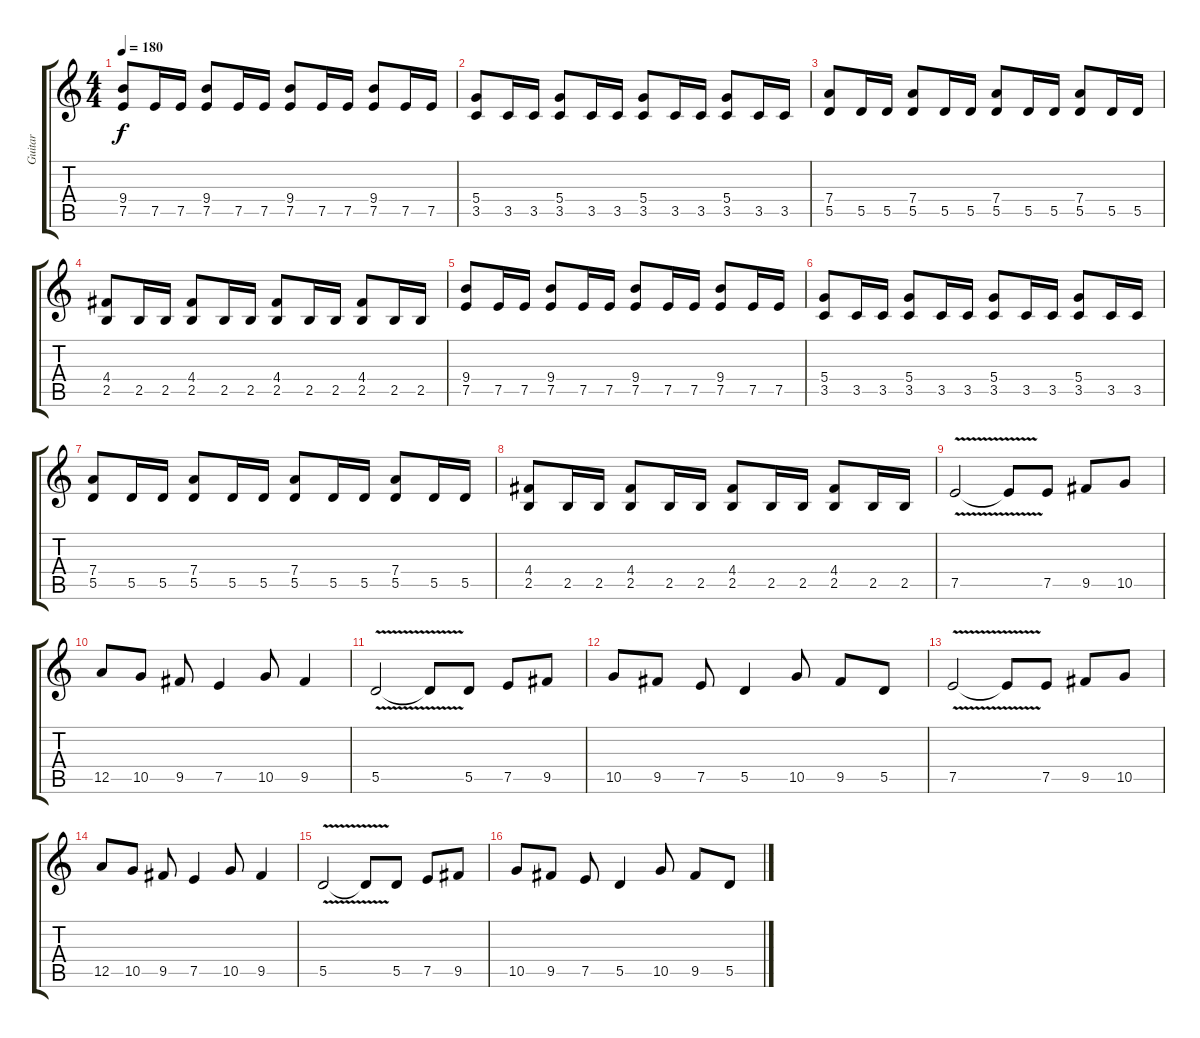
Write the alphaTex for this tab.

\track ("Guitar" "Guitar") {instrument distortionguitar}
\staff {score tabs}
\tuning (E4 B3 G3 D3 A2 E2) {hide}
\ts (4 4)
\tempo 180
\clef g2
\ks c
(9.4 7.5).8{dy f} 7.5.16 7.5.16 (9.4 7.5).8 7.5.16 7.5.16 (9.4 7.5).8 7.5.16 7.5.16 (9.4 7.5).8 7.5.16 7.5.16 |
(5.4 3.5).8 3.5.16 3.5.16 (5.4 3.5).8 3.5.16 3.5.16 (5.4 3.5).8 3.5.16 3.5.16 (5.4 3.5).8 3.5.16 3.5.16 |
(7.4 5.5).8 5.5.16 5.5.16 (7.4 5.5).8 5.5.16 5.5.16 (7.4 5.5).8 5.5.16 5.5.16 (7.4 5.5).8 5.5.16 5.5.16 |
(4.4 2.5).8 2.5.16 2.5.16 (4.4 2.5).8 2.5.16 2.5.16 (4.4 2.5).8 2.5.16 2.5.16 (4.4 2.5).8 2.5.16 2.5.16 |
(9.4 7.5).8 7.5.16 7.5.16 (9.4 7.5).8 7.5.16 7.5.16 (9.4 7.5).8 7.5.16 7.5.16 (9.4 7.5).8 7.5.16 7.5.16 |
(5.4 3.5).8 3.5.16 3.5.16 (5.4 3.5).8 3.5.16 3.5.16 (5.4 3.5).8 3.5.16 3.5.16 (5.4 3.5).8 3.5.16 3.5.16 |
(7.4 5.5).8 5.5.16 5.5.16 (7.4 5.5).8 5.5.16 5.5.16 (7.4 5.5).8 5.5.16 5.5.16 (7.4 5.5).8 5.5.16 5.5.16 |
(4.4 2.5).8 2.5.16 2.5.16 (4.4 2.5).8 2.5.16 2.5.16 (4.4 2.5).8 2.5.16 2.5.16 (4.4 2.5).8 2.5.16 2.5.16 |
7.5{v}.2 7.5{t}.8 7.5.8 9.5.8 10.5.8 |
12.5.8 10.5.8 9.5.8 7.5.4 10.5.8 9.5.4 |
5.5{v}.2 5.5{t}.8 5.5.8 7.5.8 9.5.8 |
10.5.8 9.5.8 7.5.8 5.5.4 10.5.8 9.5.8 5.5.8 |
7.5{v}.2 7.5{t}.8 7.5.8 9.5.8 10.5.8 |
12.5.8 10.5.8 9.5.8 7.5.4 10.5.8 9.5.4 |
5.5{v}.2 5.5{t}.8 5.5.8 7.5.8 9.5.8 |
10.5.8 9.5.8 7.5.8 5.5.4 10.5.8 9.5.8 5.5.8
